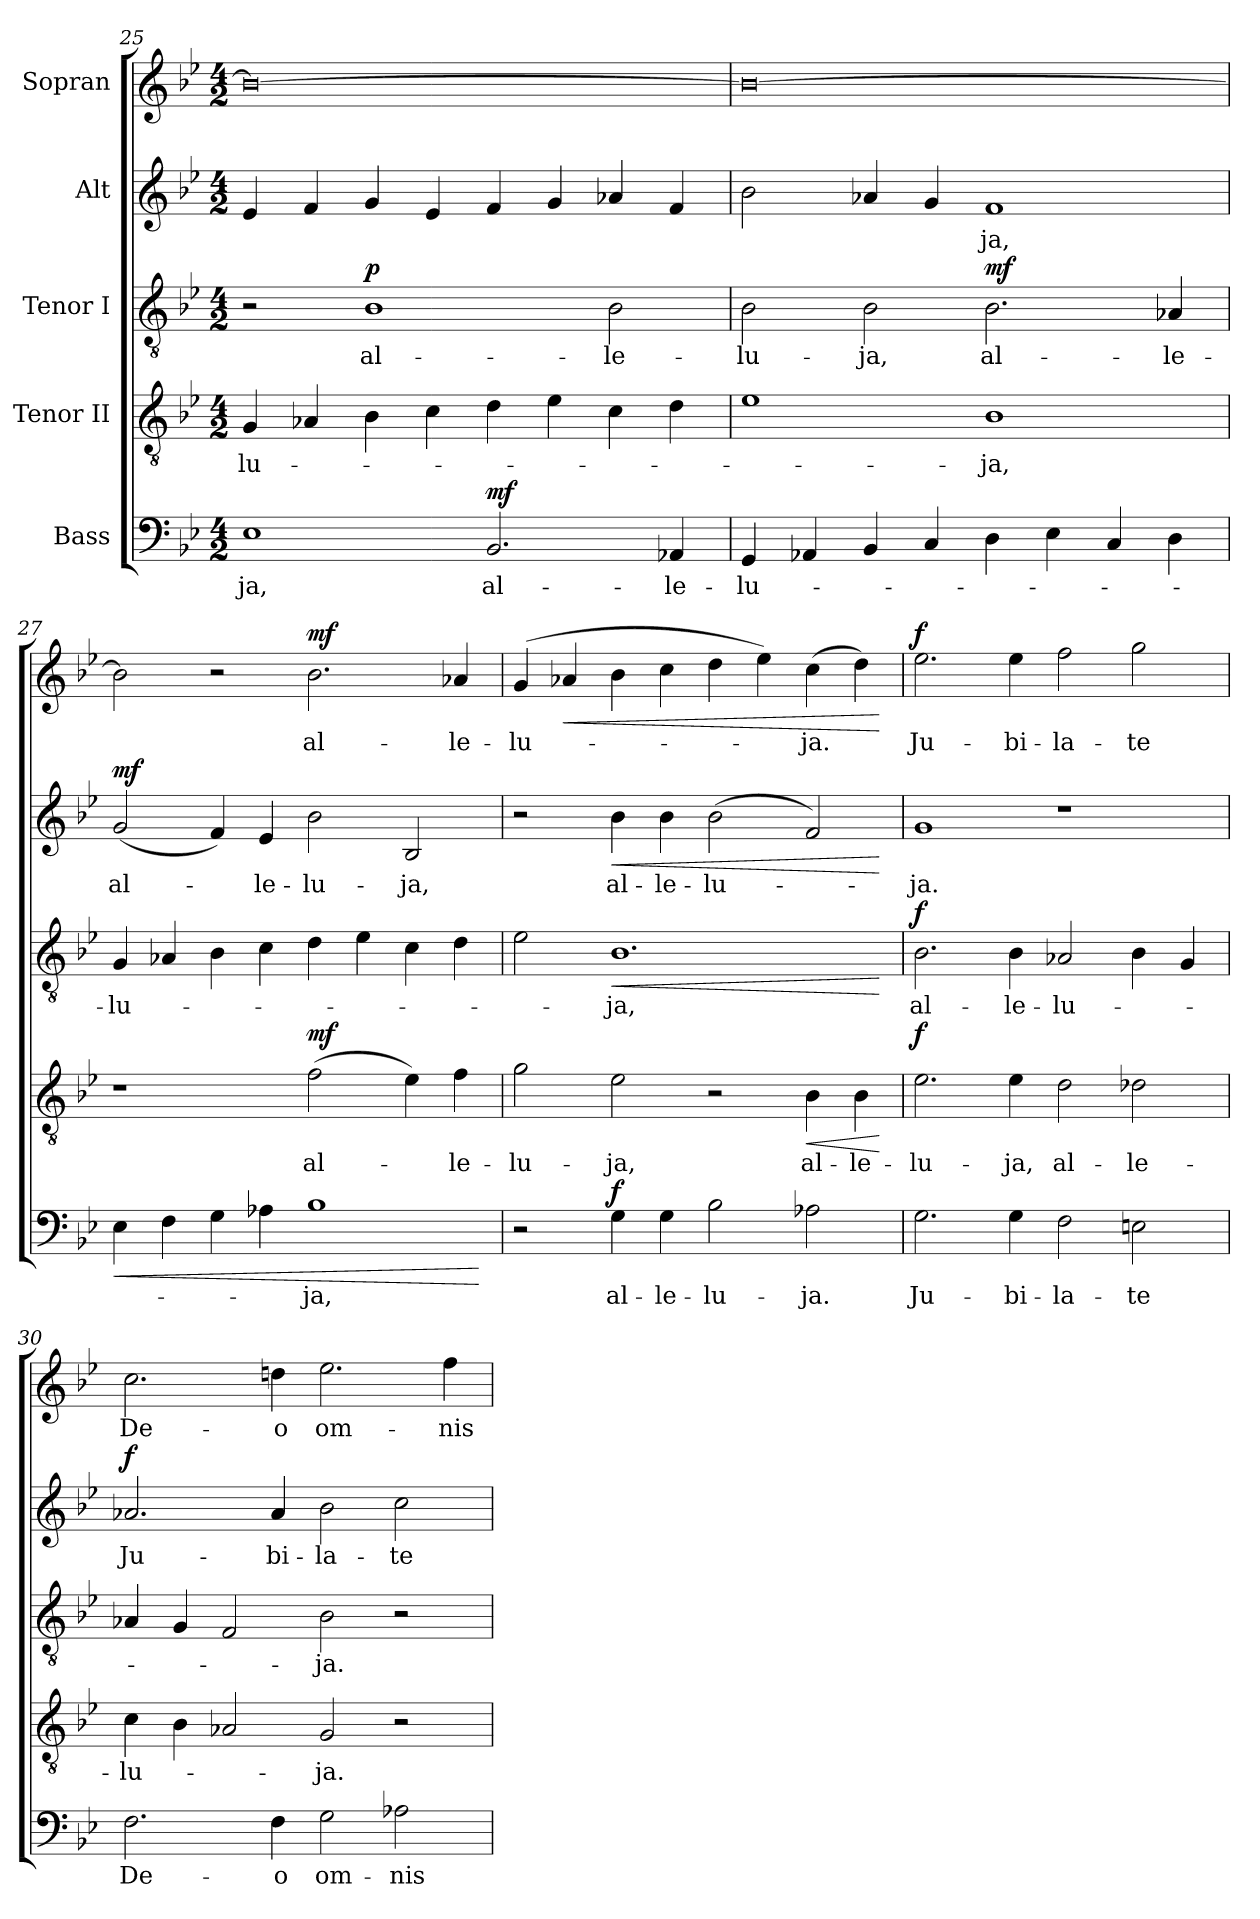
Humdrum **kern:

**kern	**text	**dynam	**kern	**text	**dynam	**kern	**text	**dynam	**kern	**text	**dynam	**kern	**text	**dynam
*part5	*part5	*part5	*part4	*part4	*part4	*part3	*part3	*part3	*part2	*part2	*part2	*part1	*part1	*part1
*staff5	*staff5	*staff5	*staff4	*staff4	*staff4	*staff3	*staff3	*staff3	*staff2	*staff2	*staff2	*staff1	*staff1	*staff1
*I"Bass	*	*	*I"Tenor II	*	*	*I"Tenor I	*	*	*I"Alt	*	*	*I"Sopran	*	*
*clefF4	*	*	*clefGv2	*	*	*clefGv2	*	*	*clefG2	*	*	*clefG2	*	*
*k[b-e-]	*	*	*k[b-e-]	*	*	*k[b-e-]	*	*	*k[b-e-]	*	*	*k[b-e-]	*	*
*B-:	*	*	*B-:	*	*	*B-:	*	*	*B-:	*	*	*B-:	*	*
*M4/2	*	*	*M4/2	*	*	*M4/2	*	*	*M4/2	*	*	*M4/2	*	*
=25	=25	=25	=25	=25	=25	=25	=25	=25	=25	=25	=25	=25	=25	=25
1E-	-ja,	.	4G/	-lu-	.	2r	.	.	4e-/	.	.	0b-_	.	.
.	.	.	4A-X/	.	.	.	.	.	4f/	.	.	.	.	.
!	!	!	!	!	!	!	!	!LO:DY:a	!	!	!	!	!	!
.	.	.	4B-\	.	.	1B-	al-	p	4g/	.	.	.	.	.
.	.	.	4c\	.	.	.	.	.	4e-/	.	.	.	.	.
!	!	!LO:DY:a	!	!	!	!	!	!	!	!	!	!	!	!
2.BB-/	al-	mf	4d\	.	.	.	.	.	4f/	.	.	.	.	.
.	.	.	4e-\	.	.	.	.	.	4g/	.	.	.	.	.
.	.	.	4c\	.	.	2B-\	-le-	.	4a-X/	.	.	.	.	.
4AA-X/	-le-	.	4d\	.	.	.	.	.	4f/	.	.	.	.	.
!!LO:LB:g=z
=26	=26	=26	=26	=26	=26	=26	=26	=26	=26	=26	=26	=26	=26	=26
4GG/	-lu-	.	1e-	.	.	2B-\	-lu-	.	2b-\	.	.	0b-_	.	.
4AA-X/	.	.	.	.	.	.	.	.	.	.	.	.	.	.
4BB-/	.	.	.	.	.	2B-\	-ja,	.	4a-X/	.	.	.	.	.
4C/	.	.	.	.	.	.	.	.	4g/	.	.	.	.	.
!	!	!	!	!	!	!	!	!LO:DY:a	!	!	!	!	!	!
4D\	.	.	1B-	-ja,	.	2.B-\	al-	mf	1f	-ja,	.	.	.	.
4E-\	.	.	.	.	.	.	.	.	.	.	.	.	.	.
4C/	.	.	.	.	.	.	.	.	.	.	.	.	.	.
4D\	.	.	.	.	.	4A-X/	-le-	.	.	.	.	.	.	.
=27	=27	=27	=27	=27	=27	=27	=27	=27	=27	=27	=27	=27	=27	=27
!	!	!LO:HP:b	!	!	!	!	!	!	!	!	!LO:DY:a	!	!	!
4E-\	.	<	1r	.	.	4G/	-lu-	.	(2g/	al-	mf	2b-\]	.	.
4F\	.	.	.	.	.	4A-X/	.	.	.	.	.	.	.	.
4G\	.	.	.	.	.	4B-\	.	.	4f/)	.	.	2r	.	.
4A-X\	.	.	.	.	.	4c\	.	.	4e-/	-le-	.	.	.	.
!	!	!	!	!	!LO:DY:a	!	!	!	!	!	!	!	!	!LO:DY:a
1B-	-ja,	.	(>2f\	al-	mf	4d\	.	.	2b-\	-lu-	.	2.b-\	al-	mf
.	.	.	.	.	.	4e-\	.	.	.	.	.	.	.	.
.	.	.	4e-\)	.	.	4c\	.	.	2B-/	-ja,	.	.	.	.
.	.	.	4f\	-le-	.	4d\	.	.	.	.	.	4a-X/	-le-	.
.	.	[	.	.	.	.	.	.	.	.	.	.	.	.
=28	=28	=28	=28	=28	=28	=28	=28	=28	=28	=28	=28	=28	=28	=28
2r	.	.	2g\	-lu-	.	2e-\	.	.	2r	.	.	(>4g/	-lu-	.
!	!	!	!	!	!	!	!	!	!	!	!	!	!	!LO:HP:b
.	.	.	.	.	.	.	.	.	.	.	.	4a-X/	.	<
!	!	!LO:DY:a	!	!	!	!	!	!LO:HP:b	!	!	!LO:HP:b	!	!	!
4G\	al-	f	2e-\	-ja,	.	1.B-	-ja,	<	4b-\	al-	<	4b-\	.	.
4G\	-le-	.	.	.	.	.	.	.	4b-\	-le-	.	4cc\	.	.
2B-\	-lu-	.	2r	.	.	.	.	.	(>2b-\	-lu-	.	4dd\	.	.
.	.	.	.	.	.	.	.	.	.	.	.	4ee-\)	.	.
!	!	!	!	!	!LO:HP:b	!	!	!	!	!	!	!	!	!
2A-X\	-ja.	.	4B-\	al-	<	.	.	.	2f/)	.	.	(4cc\	-ja.	.
.	.	.	4B-\	-le-	.	.	.	.	.	.	.	4dd\)	.	.
.	.	.	.	.	[	.	.	[	.	.	[	.	.	[
=29	=29	=29	=29	=29	=29	=29	=29	=29	=29	=29	=29	=29	=29	=29
!	!	!	!	!	!LO:DY:a	!	!	!LO:DY:a	!	!	!	!	!	!LO:DY:a
2.G\	Ju-	.	2.e-\	-lu-	f	2.B-\	al-	f	1g	-ja.	.	2.ee-\	Ju-	f
4G\	-bi-	.	4e-\	-ja,	.	4B-\	-le-	.	.	.	.	4ee-\	-bi-	.
2F\	-la-	.	2d\	al-	.	2A-X/	-lu-	.	1r	.	.	2ff\	-la-	.
2En\	-te	.	2d-X\	-le-	.	4B-\	.	.	.	.	.	2gg\	-te	.
.	.	.	.	.	.	4G/	.	.	.	.	.	.	.	.
=30	=30	=30	=30	=30	=30	=30	=30	=30	=30	=30	=30	=30	=30	=30
!	!	!	!	!	!	!	!	!	!	!	!LO:DY:a	!	!	!
2.F\	De-	.	4c\	-lu-	.	4A-X/	.	.	2.a-X/	Ju-	f	2.cc\	De-	.
.	.	.	4B-\	.	.	4G/	.	.	.	.	.	.	.	.
.	.	.	2A-X/	.	.	2F/	.	.	.	.	.	.	.	.
4F\	-o	.	.	.	.	.	.	.	4a-/	-bi-	.	4ddn\	-o	.
2G\	om-	.	2G/	-ja.	.	2B-\	-ja.	.	2b-\	-la-	.	2.ee-\	om-	.
2A-X\	-nis	.	2r	.	.	2r	.	.	2cc\	-te	.	.	.	.
.	.	.	.	.	.	.	.	.	.	.	.	4ff\	-nis	.
=	=	=	=	=	=	=	=	=	=	=	=	=	=	=
*-	*-	*-	*-	*-	*-	*-	*-	*-	*-	*-	*-	*-	*-	*-
